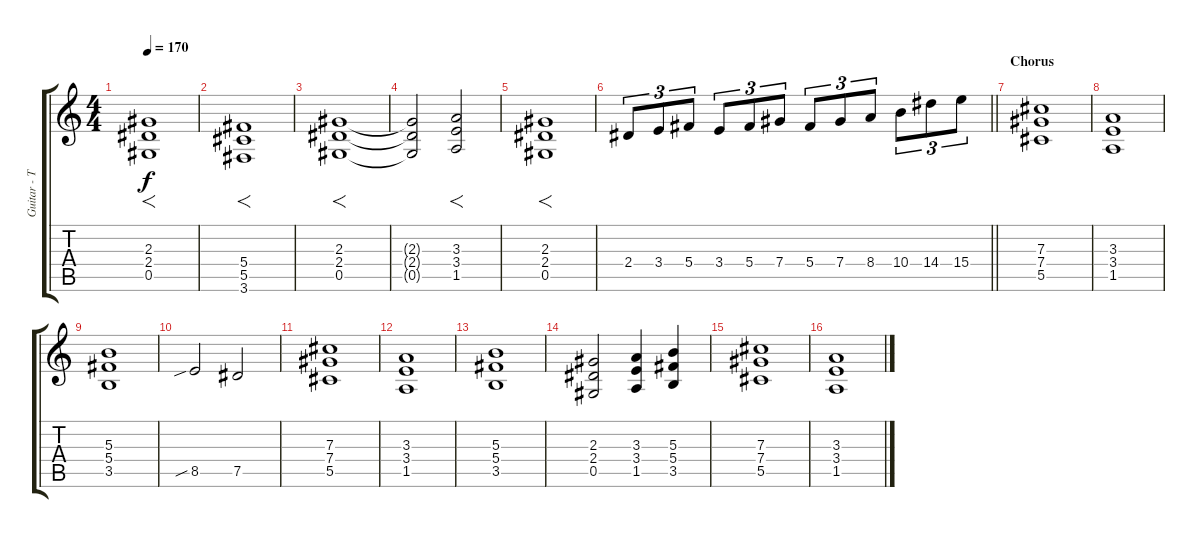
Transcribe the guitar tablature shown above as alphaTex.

\track ("Guitar - Thomas Youngblood" "Guitar - T") {instrument distortionguitar}
\staff {score tabs}
\tuning (Eb4 Bb3 Gb3 Db3 Ab2 Eb2) {hide}
\ts (4 4)
\tempo 170
\clef g2
\ks c
(2.3 2.4 0.5).1{f dy f} |
(5.4 5.5 3.6).1{f} |
(2.3 2.4 0.5).1{f} |
(2.3{t} 2.4{t} 0.5{t}).2 (3.3 3.4 1.5).2{f} |
(2.3 2.4 0.5).1{f} |
\barLineRight lightlight
2.4.8{tu (3 2)} 3.4.8{tu (3 2)} 5.4.8{tu (3 2)} 3.4.8{tu (3 2)} 5.4.8{tu (3 2)} 7.4.8{tu (3 2)} 5.4.8{tu (3 2)} 7.4.8{tu (3 2)} 8.4.8{tu (3 2)} 10.4.8{tu (3 2)} 14.4.8{tu (3 2)} 15.4.8{tu (3 2)} |
\section ("" "Chorus")
(7.3 7.4 5.5).1 |
(3.3 3.4 1.5).1 |
(5.3 5.4 3.5).1 |
8.5{sib}.2 7.5.2 |
(7.3 7.4 5.5).1 |
(3.3 3.4 1.5).1 |
(5.3 5.4 3.5).1 |
(2.3 2.4 0.5).2 (3.3 3.4 1.5).4 (5.3 5.4 3.5).4 |
(7.3 7.4 5.5).1 |
(3.3 3.4 1.5).1
